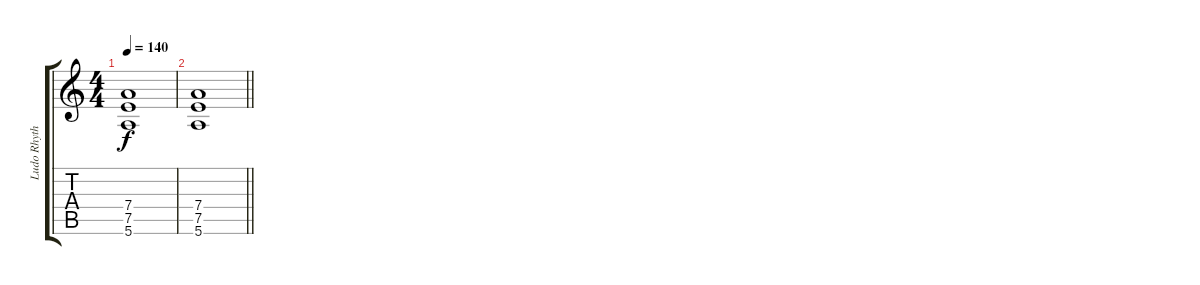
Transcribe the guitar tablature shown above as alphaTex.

\track ("Ludo Rhythm. Dist. Guit." "Ludo Rhyth") {instrument overdrivenguitar}
\staff {score tabs}
\tuning (E4 B3 G3 D3 A2 E2) {hide}
\ts (4 4)
\tempo 140
\clef g2
\ks c
(7.4 7.5 5.6).1{dy f} |
\barLineRight lightlight
(7.4 7.5 5.6).1
